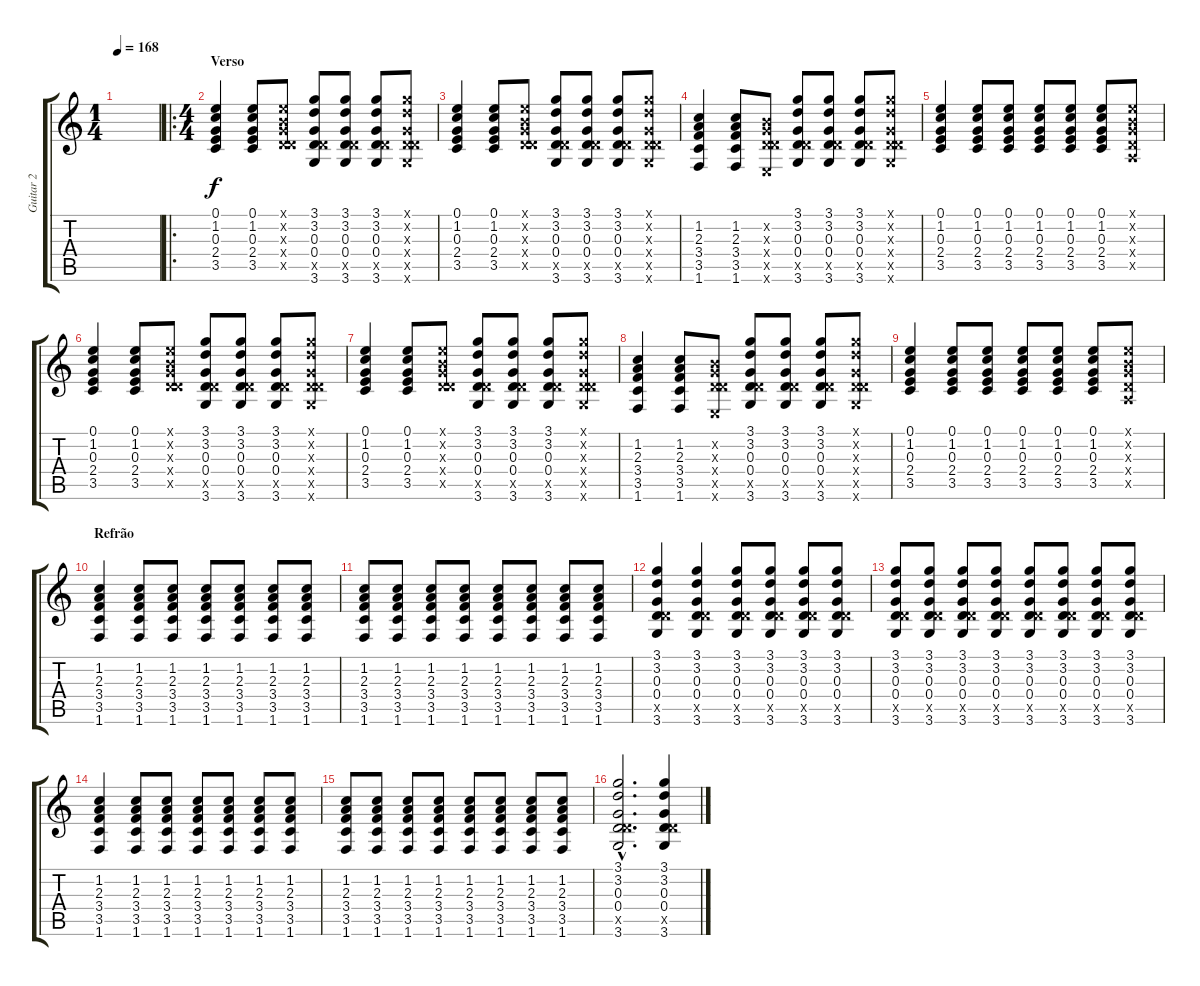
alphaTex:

\track ("Guitar 2" "Guitar 2") {instrument overdrivenguitar}
\staff {score tabs}
\tuning (E4 B3 G3 D3 A2 E2) {hide}
\ts (1 4)
\tempo 168
\clef g2
\ks c
|
\ro
\ts (4 4)
\section ("" "Verso")
(0.1 1.2 0.3 2.4 3.5).4 (0.1 1.2 0.3 2.4 3.5).8 (0.1{x} 0.2{x} 0.3{x} 0.4{x} 5.5{x}).8 (3.1 3.2 0.3 0.4 5.5{x} 3.6).8 (3.1 3.2 0.3 0.4 5.5{x} 3.6).8 (3.1 3.2 0.3 0.4 5.5{x} 3.6).8 (3.1{x} 3.2{x} 0.3{x} 0.4{x} 5.5{x} 3.6{x}).8 |
(0.1 1.2 0.3 2.4 3.5).4 (0.1 1.2 0.3 2.4 3.5).8 (0.1{x} 0.2{x} 0.3{x} 0.4{x} 5.5{x}).8 (3.1 3.2 0.3 0.4 5.5{x} 3.6).8 (3.1 3.2 0.3 0.4 5.5{x} 3.6).8 (3.1 3.2 0.3 0.4 5.5{x} 3.6).8 (3.1{x} 3.2{x} 0.3{x} 0.4{x} 5.5{x} 3.6{x}).8 |
(1.2 2.3 3.4 3.5 1.6).4 (1.2 2.3 3.4 3.5 1.6).8 (0.2{x} 0.3{x} 0.4{x} 5.5{x} 0.6{x}).8 (3.1 3.2 0.3 0.4 5.5{x} 3.6).8 (3.1 3.2 0.3 0.4 5.5{x} 3.6).8 (3.1 3.2 0.3 0.4 5.5{x} 3.6).8 (3.1{x} 3.2{x} 0.3{x} 0.4{x} 5.5{x} 3.6{x}).8 |
(0.1 1.2 0.3 2.4 3.5).4 (0.1 1.2 0.3 2.4 3.5).8 (0.1 1.2 0.3 2.4 3.5).8 (0.1 1.2 0.3 2.4 3.5).8 (0.1 1.2 0.3 2.4 3.5).8 (0.1 1.2 0.3 2.4 3.5).8 (0.1{x} 0.2{x} 0.3{x} 0.4{x} 0.5{x}).8 |
(0.1 1.2 0.3 2.4 3.5).4 (0.1 1.2 0.3 2.4 3.5).8 (0.1{x} 0.2{x} 0.3{x} 0.4{x} 5.5{x}).8 (3.1 3.2 0.3 0.4 5.5{x} 3.6).8 (3.1 3.2 0.3 0.4 5.5{x} 3.6).8 (3.1 3.2 0.3 0.4 5.5{x} 3.6).8 (3.1{x} 3.2{x} 0.3{x} 0.4{x} 5.5{x} 3.6{x}).8 |
(0.1 1.2 0.3 2.4 3.5).4 (0.1 1.2 0.3 2.4 3.5).8 (0.1{x} 0.2{x} 0.3{x} 0.4{x} 5.5{x}).8 (3.1 3.2 0.3 0.4 5.5{x} 3.6).8 (3.1 3.2 0.3 0.4 5.5{x} 3.6).8 (3.1 3.2 0.3 0.4 5.5{x} 3.6).8 (3.1{x} 3.2{x} 0.3{x} 0.4{x} 5.5{x} 3.6{x}).8 |
(1.2 2.3 3.4 3.5 1.6).4 (1.2 2.3 3.4 3.5 1.6).8 (0.2{x} 0.3{x} 0.4{x} 5.5{x} 0.6{x}).8 (3.1 3.2 0.3 0.4 5.5{x} 3.6).8 (3.1 3.2 0.3 0.4 5.5{x} 3.6).8 (3.1 3.2 0.3 0.4 5.5{x} 3.6).8 (3.1{x} 3.2{x} 0.3{x} 0.4{x} 5.5{x} 3.6{x}).8 |
(0.1 1.2 0.3 2.4 3.5).4 (0.1 1.2 0.3 2.4 3.5).8 (0.1 1.2 0.3 2.4 3.5).8 (0.1 1.2 0.3 2.4 3.5).8 (0.1 1.2 0.3 2.4 3.5).8 (0.1 1.2 0.3 2.4 3.5).8 (0.1{x} 0.2{x} 0.3{x} 0.4{x} 0.5{x}).8 |
\section ("" "Refrão")
(1.2 2.3 3.4 3.5 1.6).4 (1.2 2.3 3.4 3.5 1.6).8 (1.2 2.3 3.4 3.5 1.6).8 (1.2 2.3 3.4 3.5 1.6).8 (1.2 2.3 3.4 3.5 1.6).8 (1.2 2.3 3.4 3.5 1.6).8 (1.2 2.3 3.4 3.5 1.6).8 |
(1.2 2.3 3.4 3.5 1.6).8 (1.2 2.3 3.4 3.5 1.6).8 (1.2 2.3 3.4 3.5 1.6).8 (1.2 2.3 3.4 3.5 1.6).8 (1.2 2.3 3.4 3.5 1.6).8 (1.2 2.3 3.4 3.5 1.6).8 (1.2 2.3 3.4 3.5 1.6).8 (1.2 2.3 3.4 3.5 1.6).8 |
(3.1 3.2 0.3 0.4 5.5{x} 3.6).4 (3.1 3.2 0.3 0.4 5.5{x} 3.6).4 (3.1 3.2 0.3 0.4 5.5{x} 3.6).8 (3.1 3.2 0.3 0.4 5.5{x} 3.6).8 (3.1 3.2 0.3 0.4 5.5{x} 3.6).8 (3.1 3.2 0.3 0.4 5.5{x} 3.6).8 |
(3.1 3.2 0.3 0.4 5.5{x} 3.6).8 (3.1 3.2 0.3 0.4 5.5{x} 3.6).8 (3.1 3.2 0.3 0.4 5.5{x} 3.6).8 (3.1 3.2 0.3 0.4 5.5{x} 3.6).8 (3.1 3.2 0.3 0.4 5.5{x} 3.6).8 (3.1 3.2 0.3 0.4 5.5{x} 3.6).8 (3.1 3.2 0.3 0.4 5.5{x} 3.6).8 (3.1 3.2 0.3 0.4 5.5{x} 3.6).8 |
(1.2 2.3 3.4 3.5 1.6).4 (1.2 2.3 3.4 3.5 1.6).8 (1.2 2.3 3.4 3.5 1.6).8 (1.2 2.3 3.4 3.5 1.6).8 (1.2 2.3 3.4 3.5 1.6).8 (1.2 2.3 3.4 3.5 1.6).8 (1.2 2.3 3.4 3.5 1.6).8 |
(1.2 2.3 3.4 3.5 1.6).8 (1.2 2.3 3.4 3.5 1.6).8 (1.2 2.3 3.4 3.5 1.6).8 (1.2 2.3 3.4 3.5 1.6).8 (1.2 2.3 3.4 3.5 1.6).8 (1.2 2.3 3.4 3.5 1.6).8 (1.2 2.3 3.4 3.5 1.6).8 (1.2 2.3 3.4 3.5 1.6).8 |
(3.1{hac} 3.2{hac} 0.3{hac} 0.4{hac} 5.5{hac x} 3.6{hac}).2{d} (3.1 3.2 0.3 0.4 5.5{x} 3.6).4
